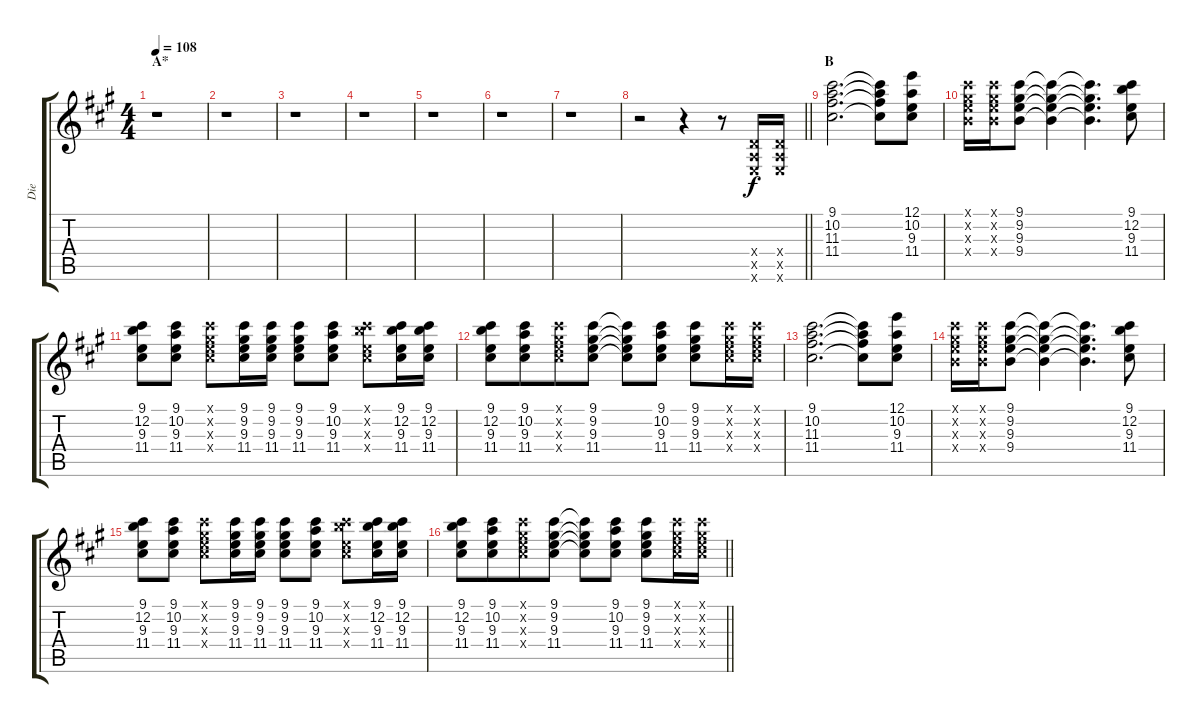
\track ("Die" "Die") {instrument electricguitarclean}
\staff {score tabs}
\tuning (E4 B3 G3 D3 A2 E2) {hide}
\ts (4 4)
\section ("" "A*")
\tempo 108
\clef g2
\ks f#minor
r.1{dy f} |
r.1 |
r.1 |
r.1 |
r.1 |
r.1 |
r.1 |
\barLineRight lightlight
r.2 r.4 r.8 (0.4{x} 0.5{x} 0.6{x}).16 (0.4{x} 0.5{x} 0.6{x}).16 |
\section ("" "B")
(9.1 10.2 11.3 11.4).2{d} (9.1{t} 10.2{t} 11.3{t} 11.4{t}).8 (12.1 10.2 9.3 11.4).8 |
(9.1{x} 9.2{x} 9.3{x} 9.4{x}).16 (9.1{x} 9.2{x} 9.3{x} 9.4{x}).16 (9.1 9.2 9.3 9.4).8 (9.1{t} 9.2{t} 9.3{t} 9.4{t}).4 (9.1{t} 9.2{t} 9.3{t} 9.4{t}).4{d} (9.1 12.2 9.3 11.4).8 |
(9.1 12.2 9.3 11.4).8 (9.1 10.2 9.3 11.4).8 (9.1{x} 9.2{x} 9.3{x} 11.4{x}).8 (9.1 9.2 9.3 11.4).16 (9.1 9.2 9.3 11.4).16 (9.1 9.2 9.3 11.4).8 (9.1 10.2 9.3 11.4).8 (9.1{x} 12.2{x} 9.3{x} 11.4{x}).8 (9.1 12.2 9.3 11.4).16 (9.1 12.2 9.3 11.4).16 |
(9.1 12.2 9.3 11.4).8 (9.1 10.2 9.3 11.4).8{beam merge} (9.1{x} 9.2{x} 9.3{x} 11.4{x}).8 (9.1 9.2 9.3 11.4).8 (9.1{t} 9.2{t} 9.3{t} 11.4{t}).8 (9.1 10.2 9.3 11.4).8 (9.1 9.2 9.3 11.4).8 (9.1{x} 9.2{x} 9.3{x} 11.4{x}).16 (9.1{x} 9.2{x} 9.3{x} 11.4{x}).16 |
(9.1 10.2 11.3 11.4).2{d} (9.1{t} 10.2{t} 11.3{t} 11.4{t}).8 (12.1 10.2 9.3 11.4).8 |
(9.1{x} 9.2{x} 9.3{x} 9.4{x}).16 (9.1{x} 9.2{x} 9.3{x} 9.4{x}).16 (9.1 9.2 9.3 9.4).8 (9.1{t} 9.2{t} 9.3{t} 9.4{t}).4 (9.1{t} 9.2{t} 9.3{t} 9.4{t}).4{d} (9.1 12.2 9.3 11.4).8 |
(9.1 12.2 9.3 11.4).8 (9.1 10.2 9.3 11.4).8 (9.1{x} 9.2{x} 9.3{x} 11.4{x}).8 (9.1 9.2 9.3 11.4).16 (9.1 9.2 9.3 11.4).16 (9.1 9.2 9.3 11.4).8 (9.1 10.2 9.3 11.4).8 (9.1{x} 12.2{x} 9.3{x} 11.4{x}).8 (9.1 12.2 9.3 11.4).16 (9.1 12.2 9.3 11.4).16 |
\barLineRight lightlight
(9.1 12.2 9.3 11.4).8 (9.1 10.2 9.3 11.4).8{beam merge} (9.1{x} 9.2{x} 9.3{x} 11.4{x}).8 (9.1 9.2 9.3 11.4).8 (9.1{t} 9.2{t} 9.3{t} 11.4{t}).8 (9.1 10.2 9.3 11.4).8 (9.1 9.2 9.3 11.4).8 (9.1{x} 9.2{x} 9.3{x} 11.4{x}).16 (9.1{x} 9.2{x} 9.3{x} 11.4{x}).16
